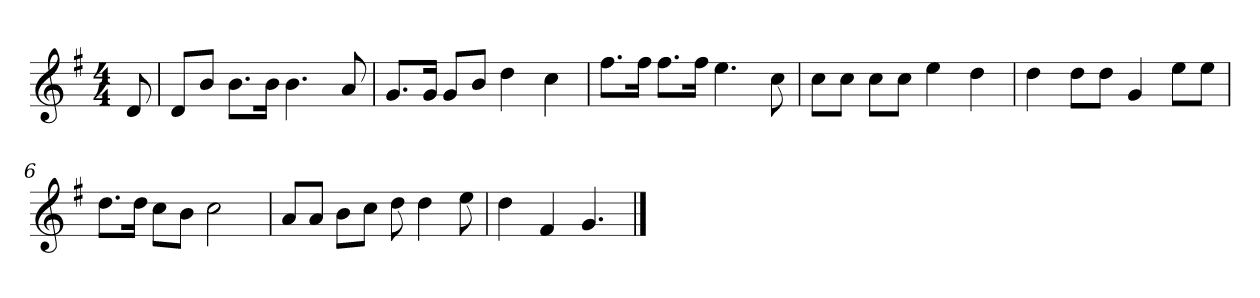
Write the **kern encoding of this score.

**kern
*part1
*staff1
*k[f#]
*M4/4
*MM120
=
8d
=1
8dL
8bJ
8.bL
16bJk
4.b
8a
=2
8.gL
16gJk
8gL
8bJ
4dd
4cc
=3
8.ff#L
16ff#Jk
8.ff#L
16ff#Jk
4.ee
8cc
=4
8ccL
8ccJ
8ccL
8ccJ
4ee
4dd
=5
4dd
8ddL
8ddJ
4g
8eeL
8eeJ
=6
8.ddL
16ddJk
8ccL
8bJ
2cc
=7
8aL
8aJ
8bL
8ccJ
8dd
4dd
8ee
=8
4dd
4f#
4.g
==
*-
